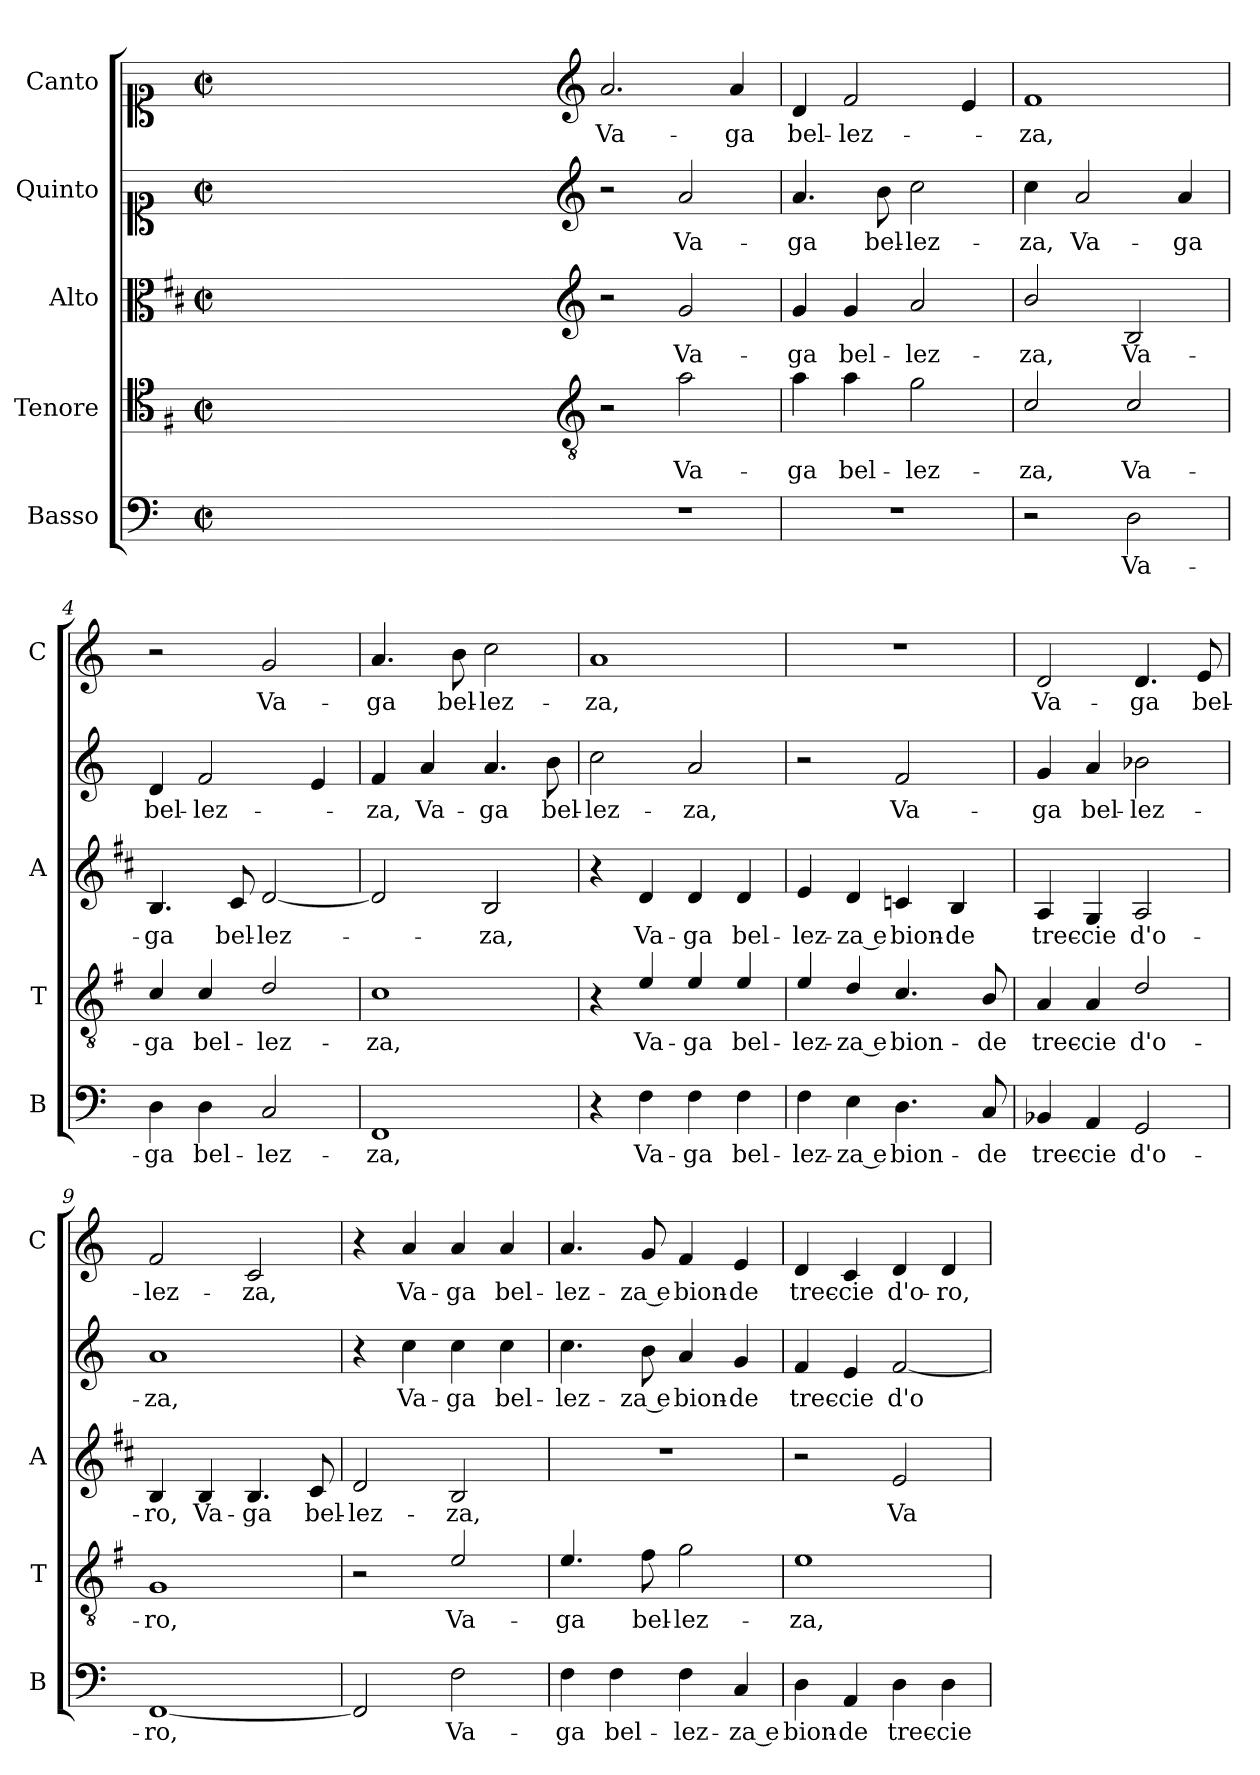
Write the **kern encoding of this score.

**kern	**text	**kern	**text	**kern	**text	**kern	**text	**kern	**text
*part5	*part5	*part4	*part4	*part3	*part3	*part2	*part2	*part1	*part1
*staff5	*staff5	*staff4	*staff4	*staff3	*staff3	*staff2	*staff2	*staff1	*staff1
*I"Basso	*	*I"Tenore	*	*I"Alto	*	*I"Quinto	*	*I"Canto	*
*I'B	*	*I'T	*	*I'A	*	*	*	*I'C	*
*clefF4	*	*clefC4	*	*clefC3	*	*clefC1	*	*clefC1	*
*	*	*ITrd4c7	*	*ITrd1c2	*	*	*	*	*
*k[]	*	*k[]	*	*k[]	*	*k[]	*	*k[]	*
*C:	*	*C:	*	*C:	*	*C:	*	*C:	*
*M2/2	*	*M2/2	*	*M2/2	*	*M2/2	*	*M2/2	*
*met(c|)	*	*met(c|)	*	*met(c|)	*	*met(c|)	*	*met(c|)	*
=	=	=	=	=	=	=	=	=	=
1ryy	.	1ryy	.	1ryy	.	1ryy	.	1ryy	.
=1X-	=1X-	=1X-	=1X-	=1X-	=1X-	=1X-	=1X-	=1X-	=1X-
4ryy	.	4ryy	.	4ryy	.	4ryy	.	4ryy	.
4ryy	.	4ryy	.	4ryy	.	4ryy	.	4ryy	.
4ryy	.	4ryy	.	4ryy	.	4ryy	.	4ryy	.
4ryy	.	4ryy	.	4ryy	.	4ryy	.	4ryy	.
=1-	=1-	=1-	=1-	=1-	=1-	=1-	=1-	=1-	=1-
*	*	*clefGv2	*	*clefG2	*	*clefG2	*	*clefG2	*
!	!	!	!	!	!	!	!	!	!LO:LY:b
1r	.	2r	.	2r	.	2r	.	2.a/	Va-
!	!	!	!LO:LY:b	!	!LO:LY:b	!	!LO:LY:b	!	!
.	.	2d\	Va-	2f/	Va-	2a/	Va-	.	.
!	!	!	!	!	!	!	!	!	!LO:LY:b
.	.	.	.	.	.	.	.	4a/	-ga
=2	=2	=2	=2	=2	=2	=2	=2	=2	=2
!	!	!	!LO:LY:b	!	!LO:LY:b	!	!LO:LY:b	!	!LO:LY:b
1r	.	4d\	-ga	4f/	-ga	4.a/	-ga	4d/	bel-
!	!	!	!LO:LY:b	!	!LO:LY:b	!	!	!	!LO:LY:b
.	.	4d\	bel-	4f/	bel-	.	.	2f/	-lez-
!	!	!	!	!	!	!	!LO:LY:b	!	!
.	.	.	.	.	.	8b\	bel-	.	.
!	!	!	!LO:LY:b	!	!LO:LY:b	!	!LO:LY:b	!	!
.	.	2c\	-lez-	2g/	-lez-	2cc\	-lez-	.	.
.	.	.	.	.	.	.	.	4e/	.
=3	=3	=3	=3	=3	=3	=3	=3	=3	=3
!	!	!	!LO:LY:b	!	!LO:LY:b	!	!LO:LY:b	!	!LO:LY:b
2r	.	2F/	-za,	2a/	-za,	4cc\	-za,	1f	-za,
!	!	!	!	!	!	!	!LO:LY:b	!	!
.	.	.	.	.	.	2a/	Va-	.	.
!	!LO:LY:b	!	!LO:LY:b	!	!LO:LY:b	!	!	!	!
2D\	Va-	2F/	Va-	2A/	Va-	.	.	.	.
!	!	!	!	!	!	!	!LO:LY:b	!	!
.	.	.	.	.	.	4a/	-ga	.	.
=4	=4	=4	=4	=4	=4	=4	=4	=4	=4
!	!LO:LY:b	!	!LO:LY:b	!	!LO:LY:b	!	!LO:LY:b	!	!
4D\	-ga	4F/	-ga	4.A/	-ga	4d/	bel-	2r	.
!	!LO:LY:b	!	!LO:LY:b	!	!	!	!LO:LY:b	!	!
4D\	bel-	4F/	bel-	.	.	2f/	-lez-	.	.
!	!	!	!	!	!LO:LY:b	!	!	!	!
.	.	.	.	8B/	bel-	.	.	.	.
!	!LO:LY:b	!	!LO:LY:b	!	!LO:LY:b	!	!	!	!LO:LY:b
2C/	-lez-	2G/	-lez-	[2c/	-lez-	.	.	2g/	Va-
.	.	.	.	.	.	4e/	.	.	.
=5	=5	=5	=5	=5	=5	=5	=5	=5	=5
!	!LO:LY:b	!	!LO:LY:b	!	!	!	!LO:LY:b	!	!LO:LY:b
1FF	-za,	1F	-za,	2c/]	.	4f/	-za,	4.a/	-ga
!	!	!	!	!	!	!	!LO:LY:b	!	!
.	.	.	.	.	.	4a/	Va-	.	.
!	!	!	!	!	!	!	!	!	!LO:LY:b
.	.	.	.	.	.	.	.	8b\	bel-
!	!	!	!	!	!LO:LY:b	!	!LO:LY:b	!	!LO:LY:b
.	.	.	.	2A/	-za,	4.a/	-ga	2cc\	-lez-
!	!	!	!	!	!	!	!LO:LY:b	!	!
.	.	.	.	.	.	8b\	bel-	.	.
!!LO:LB:g=z
=6	=6	=6	=6	=6	=6	=6	=6	=6	=6
!	!	!	!	!	!	!	!LO:LY:b	!	!LO:LY:b
4r	.	4r	.	4r	.	2cc\	-lez-	1a	-za,
!	!LO:LY:b	!	!LO:LY:b	!	!LO:LY:b	!	!	!	!
4F\	Va-	4A/	Va-	4c/	Va-	.	.	.	.
!	!LO:LY:b	!	!LO:LY:b	!	!LO:LY:b	!	!LO:LY:b	!	!
4F\	-ga	4A/	-ga	4c/	-ga	2a/	-za,	.	.
!	!LO:LY:b	!	!LO:LY:b	!	!LO:LY:b	!	!	!	!
4F\	bel-	4A/	bel-	4c/	bel-	.	.	.	.
=7	=7	=7	=7	=7	=7	=7	=7	=7	=7
!	!LO:LY:b	!	!LO:LY:b	!	!LO:LY:b	!	!	!	!
4F\	-lez-	4A/	-lez-	4d/	-lez-	2r	.	1r	.
!	!LO:LY:b	!	!LO:LY:b	!	!LO:LY:b	!	!	!	!
4E\	-za e	4G/	-za e	4c/	-za e	.	.	.	.
!	!LO:LY:b	!	!LO:LY:b	!	!LO:LY:b	!	!LO:LY:b	!	!
4.D\	bion-	4.F/	bion-	4B-X/	bion-	2f/	Va-	.	.
!	!	!	!	!	!LO:LY:b	!	!	!	!
.	.	.	.	4A/	-de	.	.	.	.
!	!LO:LY:b	!	!LO:LY:b	!	!	!	!	!	!
8C/	-de	8E/	-de	.	.	.	.	.	.
=8	=8	=8	=8	=8	=8	=8	=8	=8	=8
!	!LO:LY:b	!	!LO:LY:b	!	!LO:LY:b	!	!LO:LY:b	!	!LO:LY:b
4BB-X/	trec-	4D/	trec-	4G/	trec-	4g/	-ga	2d/	Va-
!	!LO:LY:b	!	!LO:LY:b	!	!LO:LY:b	!	!LO:LY:b	!	!
4AA/	-cie	4D/	-cie	4F/	-cie	4a/	bel-	.	.
!	!LO:LY:b	!	!LO:LY:b	!	!LO:LY:b	!	!LO:LY:b	!	!LO:LY:b
2GG/	d'o-	2G/	d'o-	2G/	d'o-	2b-X\	-lez-	4.d/	-ga
!	!	!	!	!	!	!	!	!	!LO:LY:b
.	.	.	.	.	.	.	.	8e/	bel-
=9	=9	=9	=9	=9	=9	=9	=9	=9	=9
!	!LO:LY:b	!	!LO:LY:b	!	!LO:LY:b	!	!LO:LY:b	!	!LO:LY:b
[1FF	-ro,	1C	-ro,	4A/	-ro,	1a	-za,	2f/	-lez-
!	!	!	!	!	!LO:LY:b	!	!	!	!
.	.	.	.	4A/	Va-	.	.	.	.
!	!	!	!	!	!LO:LY:b	!	!	!	!LO:LY:b
.	.	.	.	4.A/	-ga	.	.	2c/	-za,
!	!	!	!	!	!LO:LY:b	!	!	!	!
.	.	.	.	8B/	bel-	.	.	.	.
=10	=10	=10	=10	=10	=10	=10	=10	=10	=10
!	!	!	!	!	!LO:LY:b	!	!	!	!
2FF/]	.	2r	.	2c/	-lez-	4r	.	4r	.
!	!	!	!	!	!	!	!LO:LY:b	!	!LO:LY:b
.	.	.	.	.	.	4cc\	Va-	4a/	Va-
!	!LO:LY:b	!	!LO:LY:b	!	!LO:LY:b	!	!LO:LY:b	!	!LO:LY:b
2F\	Va-	2A/	Va-	2A/	-za,	4cc\	-ga	4a/	-ga
!	!	!	!	!	!	!	!LO:LY:b	!	!LO:LY:b
.	.	.	.	.	.	4cc\	bel-	4a/	bel-
=11	=11	=11	=11	=11	=11	=11	=11	=11	=11
!	!LO:LY:b	!	!LO:LY:b	!	!	!	!LO:LY:b	!	!LO:LY:b
4F\	-ga	4.A/	-ga	1r	.	4.cc\	-lez-	4.a/	-lez-
!	!LO:LY:b	!	!	!	!	!	!	!	!
4F\	bel-	.	.	.	.	.	.	.	.
!	!	!	!LO:LY:b	!	!	!	!LO:LY:b	!	!LO:LY:b
.	.	8B\	bel-	.	.	8b\	-za e	8g/	-za e
!	!LO:LY:b	!	!LO:LY:b	!	!	!	!LO:LY:b	!	!LO:LY:b
4F\	-lez-	2c\	-lez-	.	.	4a/	bion-	4f/	bion-
!	!LO:LY:b	!	!	!	!	!	!LO:LY:b	!	!LO:LY:b
4C/	-za e	.	.	.	.	4g/	-de	4e/	-de
!!LO:PB:g=z
=12	=12	=12	=12	=12	=12	=12	=12	=12	=12
!	!LO:LY:b	!	!LO:LY:b	!	!	!	!LO:LY:b	!	!LO:LY:b
4D\	bion-	1A	-za,	2r	.	4f/	trec-	4d/	trec-
!	!LO:LY:b	!	!	!	!	!	!LO:LY:b	!	!LO:LY:b
4AA/	-de	.	.	.	.	4e/	-cie	4c/	-cie
!	!LO:LY:b	!	!	!	!LO:LY:b	!	!LO:LY:b	!	!LO:LY:b
4D\	trec-	.	.	2d/	Va-	[2f/	d'o-	4d/	d'o-
!	!LO:LY:b	!	!	!	!	!	!	!	!LO:LY:b
4D\	-cie	.	.	.	.	.	.	4d/	-ro,
=	=	=	=	=	=	=	=	=	=
*-	*-	*-	*-	*-	*-	*-	*-	*-	*-
